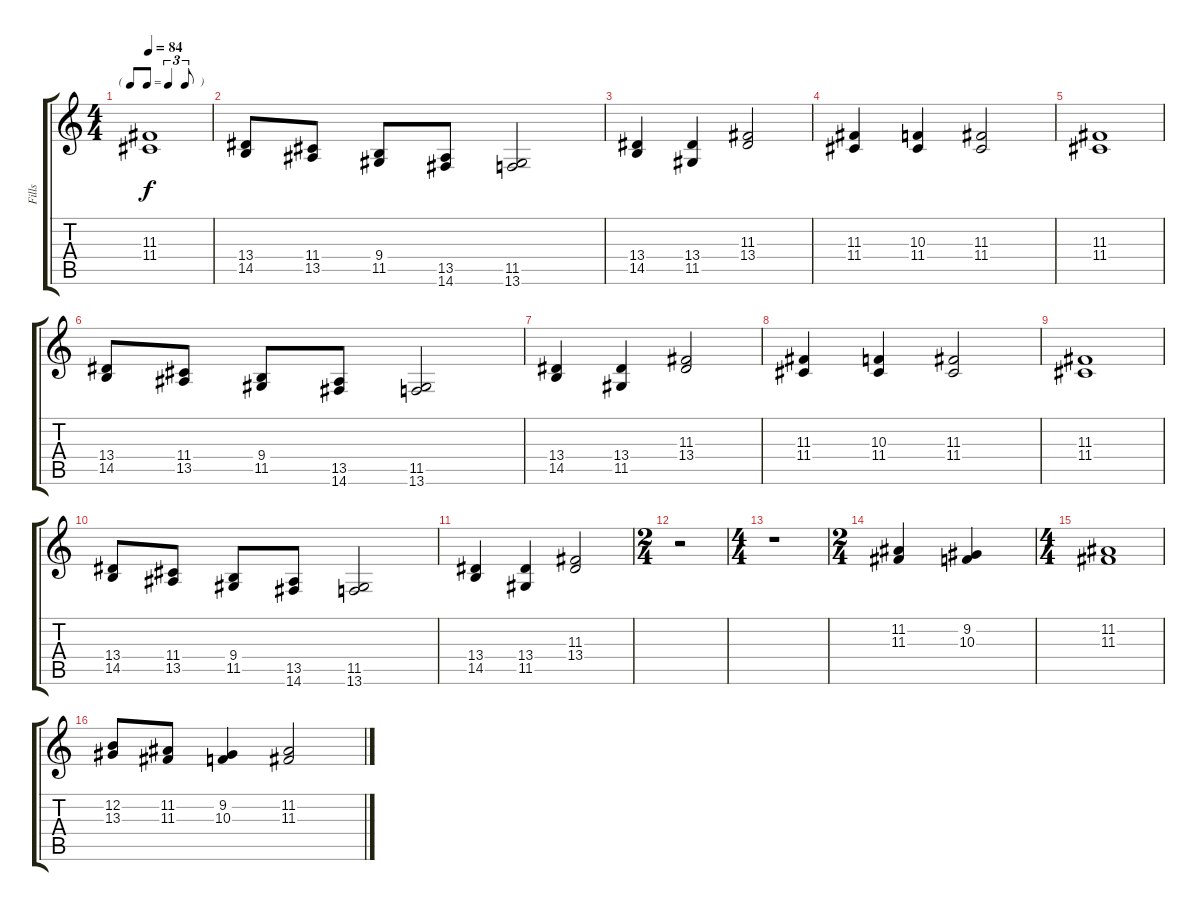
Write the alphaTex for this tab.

\track ("Fills" "Fills") {instrument guitarfretnoise}
\staff {score tabs}
\tuning (E4 B3 G3 D3 A2 E2) {hide}
\ts (4 4)
\tf triplet8th
\tempo 84
\clef g2
\ks c
(11.3 11.4).1{dy f volume 11 instrument synthstrings1} |
(13.4 14.5).8 (11.4 13.5).8 (9.4 11.5).8 (13.5 14.6).8 (11.5 13.6).2 |
(13.4 14.5).4 (13.4 11.5).4 (11.3 13.4).2 |
(11.3 11.4).4 (10.3 11.4).4 (11.3 11.4).2 |
(11.3 11.4).1 |
(13.4 14.5).8 (11.4 13.5).8 (9.4 11.5).8 (13.5 14.6).8 (11.5 13.6).2 |
(13.4 14.5).4 (13.4 11.5).4 (11.3 13.4).2 |
(11.3 11.4).4 (10.3 11.4).4 (11.3 11.4).2 |
(11.3 11.4).1 |
(13.4 14.5).8 (11.4 13.5).8 (9.4 11.5).8 (13.5 14.6).8 (11.5 13.6).2 |
(13.4 14.5).4 (13.4 11.5).4 (11.3 13.4).2 |
\ts (2 4)
r.2 |
\ts (4 4)
r.1 |
\ts (2 4)
(11.2 11.3).4 (9.2 10.3).4 |
\ts (4 4)
(11.2 11.3).1 |
(12.2 13.3).8 (11.2 11.3).8 (9.2 10.3).4 (11.2 11.3).2
